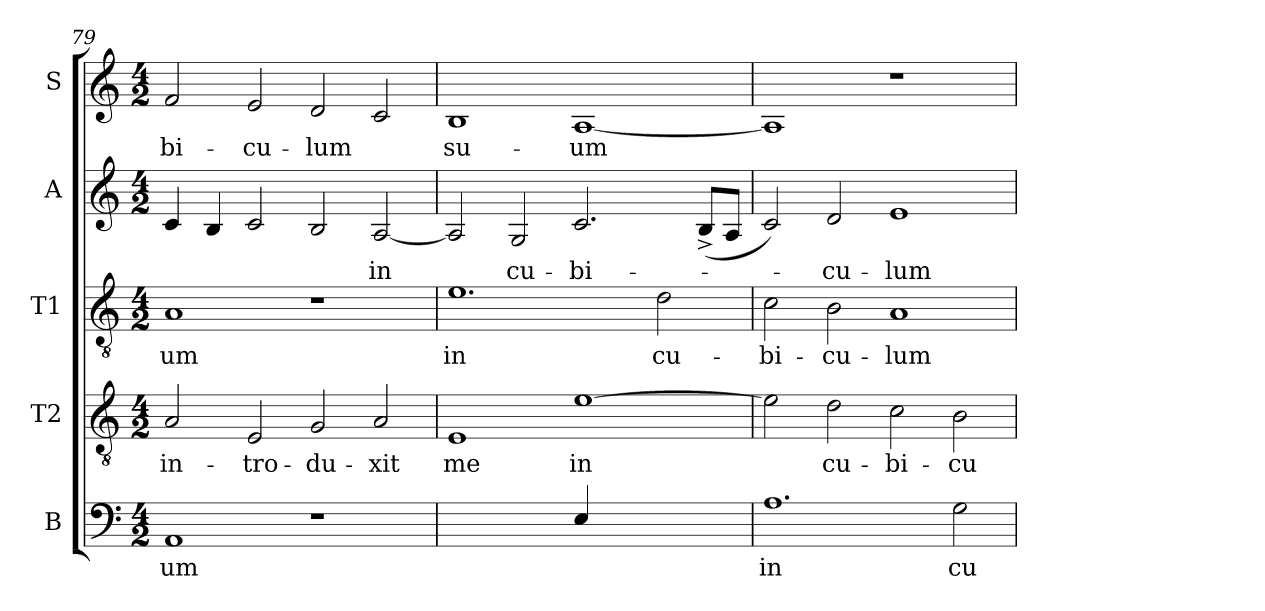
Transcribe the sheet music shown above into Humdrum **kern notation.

**kern	**text	**kern	**text	**kern	**text	**kern	**text	**kern	**text
*part5	*part5	*part4	*part4	*part3	*part3	*part2	*part2	*part1	*part1
*staff5	*staff5	*staff4	*staff4	*staff3	*staff3	*staff2	*staff2	*staff1	*staff1
*I"B	*	*I"T2	*	*I"T1	*	*I"A	*	*I"S	*
*clefF4	*	*clefGv2	*	*clefGv2	*	*clefG2	*	*clefG2	*
*M4/2	*	*M4/2	*	*M4/2	*	*M4/2	*	*M4/2	*
=79	=79	=79	=79	=79	=79	=79	=79	=79	=79
!	!LO:LY:b:cj	!	!LO:LY:b:cj	!	!LO:LY:b:cj	!	!	!	!LO:LY:b:cj
1AA	-um	2A/	in-	1A	-um	4c/	.	2f/	-bi-
.	.	.	.	.	.	4B/	.	.	.
!	!	!	!LO:LY:b:cj	!	!	!	!	!	!LO:LY:b:cj
.	.	2E/	-tro-	.	.	2c/	.	2e/	-cu-
!	!	!	!LO:LY:b:cj	!	!	!	!	!	!LO:LY:b
1r	.	2G/	-du-	1r	.	2B/	.	2d/	-lum
!	!	!	!LO:LY:b:cj	!	!	!	!LO:LY:b:cj	!	!
.	.	2A/	-xit	.	.	[>2A/	-in	2c/	.
!!LO:PB:g=z
=80	=80	=80	=80	=80	=80	=80	=80	=80	=80
!	!	!	!LO:LY:b:cj	!	!LO:LY:b:cj	!	!	!	!LO:LY:b:cj
1ryy	.	1E	me	1.e	in	2A/]	.	1B	su-
!	!	!	!	!	!	!	!LO:LY:b:cj	!	!
.	.	.	.	.	.	2G/	cu-	.	.
!	!	!	!LO:LY:b:cj	!	!	!	!LO:LY:b:cj	!	!LO:LY:b:cj
4E/	.	[>1e	in	.	.	2.c/	-bi-	[<1A	-um
2.ryy	.	.	.	.	.	.	.	.	.
!	!	!	!	!	!LO:LY:b:cj	!	!	!	!
.	.	.	.	2d\	cu-	.	.	.	.
.	.	.	.	.	.	(>8B^>/L	.	.	.
.	.	.	.	.	.	8A/J	.	.	.
=81	=81	=81	=81	=81	=81	=81	=81	=81	=81
!	!LO:LY:b:cj	!	!	!	!LO:LY:b	!	!	!	!
1.A	in	2e\]	.	2c\	-bi-	2c/)	.	1A]	.
!	!	!	!LO:LY:b:cj	!	!LO:LY:b:rj	!	!LO:LY:b:cj	!	!
.	.	2d\	cu-	2B\	-cu-	2d/	-cu-	.	.
!	!	!	!LO:LY:b:cj	!	!LO:LY:b	!	!LO:LY:b	!	!
.	.	2c\	-bi-	1A	-lum	1e	-lum	1r	.
!	!LO:LY:b:cj	!	!LO:LY:b:cj	!	!	!	!	!	!
2G\	cu-	2B\	-cu-	.	.	.	.	.	.
=	=	=	=	=	=	=	=	=	=
*-	*-	*-	*-	*-	*-	*-	*-	*-	*-
